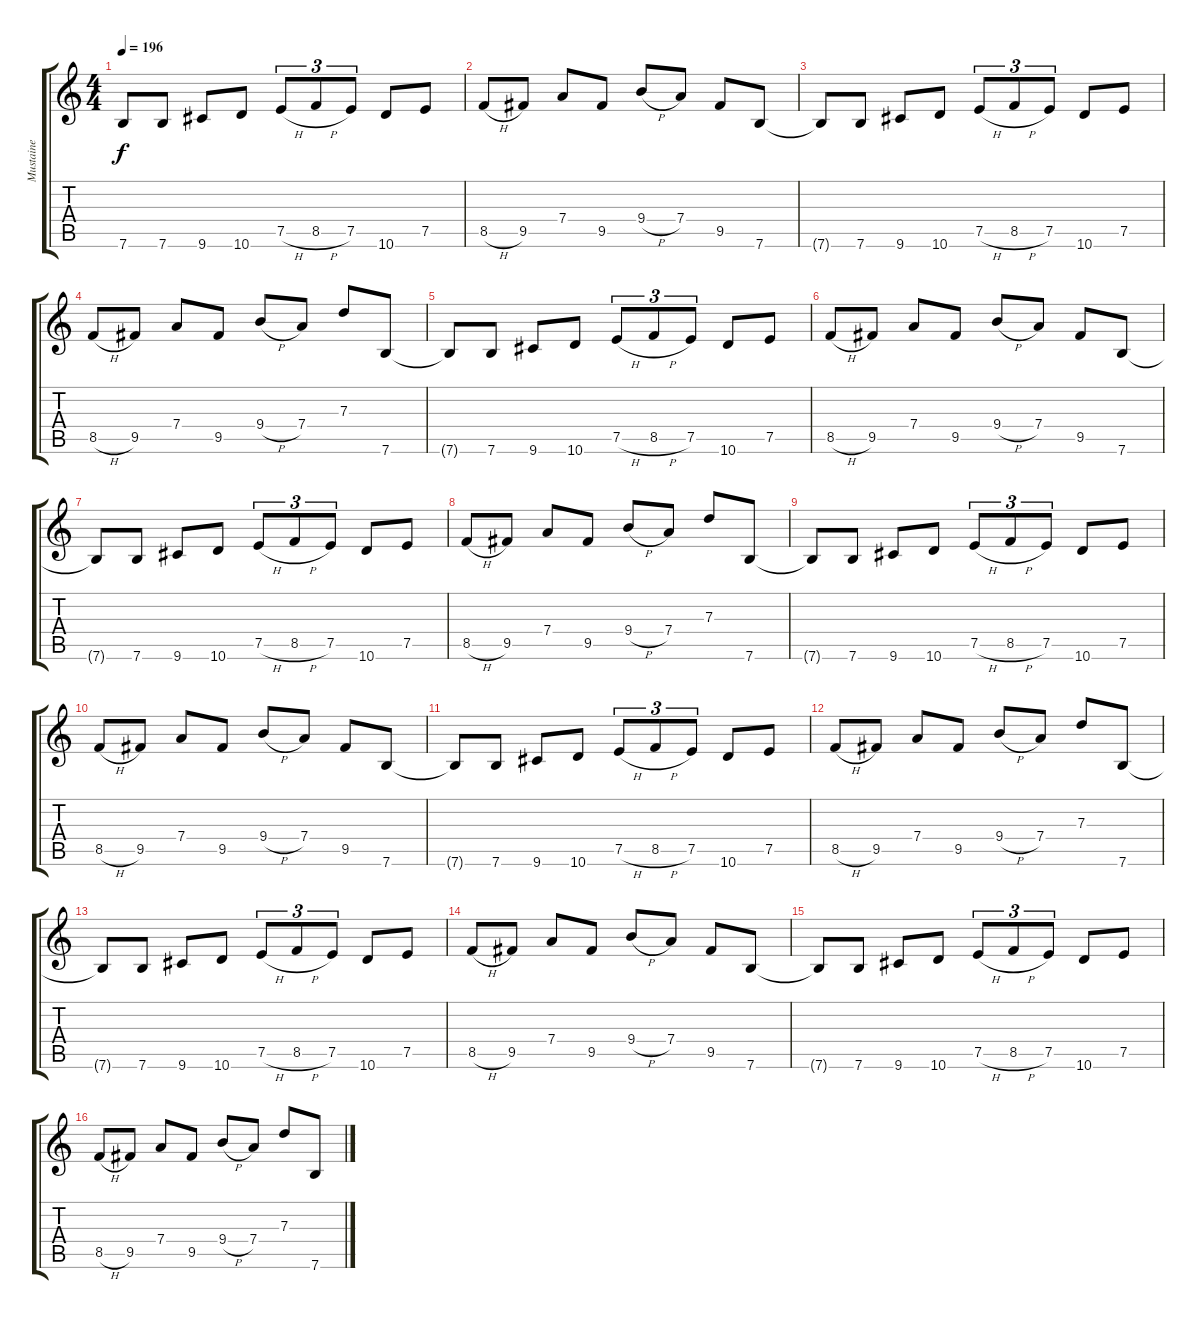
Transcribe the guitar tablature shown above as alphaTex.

\track ("Mustaine" "Mustaine") {instrument distortionguitar}
\staff {score tabs}
\tuning (E4 B3 G3 D3 A2 E2) {hide}
\ts (4 4)
\tempo 196
\clef g2
\ks c
7.6{t}.8{dy f} 7.6.8 9.6.8 10.6.8 7.5{h}.8{tu (3 2)} 8.5{h}.8{tu (3 2)} 7.5.8{tu (3 2)} 10.6.8 7.5.8 |
8.5{h}.8 9.5.8 7.4.8 9.5.8 9.4{h}.8 7.4.8 9.5.8 7.6.8 |
7.6{t}.8 7.6.8 9.6.8 10.6.8 7.5{h}.8{tu (3 2)} 8.5{h}.8{tu (3 2)} 7.5.8{tu (3 2)} 10.6.8 7.5.8 |
8.5{h}.8 9.5.8 7.4.8 9.5.8 9.4{h}.8 7.4.8 7.3.8 7.6.8 |
7.6{t}.8 7.6.8 9.6.8 10.6.8 7.5{h}.8{tu (3 2)} 8.5{h}.8{tu (3 2)} 7.5.8{tu (3 2)} 10.6.8 7.5.8 |
8.5{h}.8 9.5.8 7.4.8 9.5.8 9.4{h}.8 7.4.8 9.5.8 7.6.8 |
7.6{t}.8 7.6.8 9.6.8 10.6.8 7.5{h}.8{tu (3 2)} 8.5{h}.8{tu (3 2)} 7.5.8{tu (3 2)} 10.6.8 7.5.8 |
8.5{h}.8 9.5.8 7.4.8 9.5.8 9.4{h}.8 7.4.8 7.3.8 7.6.8 |
7.6{t}.8 7.6.8 9.6.8 10.6.8 7.5{h}.8{tu (3 2)} 8.5{h}.8{tu (3 2)} 7.5.8{tu (3 2)} 10.6.8 7.5.8 |
8.5{h}.8 9.5.8 7.4.8 9.5.8 9.4{h}.8 7.4.8 9.5.8 7.6.8 |
7.6{t}.8 7.6.8 9.6.8 10.6.8 7.5{h}.8{tu (3 2)} 8.5{h}.8{tu (3 2)} 7.5.8{tu (3 2)} 10.6.8 7.5.8 |
8.5{h}.8 9.5.8 7.4.8 9.5.8 9.4{h}.8 7.4.8 7.3.8 7.6.8 |
7.6{t}.8 7.6.8 9.6.8 10.6.8 7.5{h}.8{tu (3 2)} 8.5{h}.8{tu (3 2)} 7.5.8{tu (3 2)} 10.6.8 7.5.8 |
8.5{h}.8 9.5.8 7.4.8 9.5.8 9.4{h}.8 7.4.8 9.5.8 7.6.8 |
7.6{t}.8 7.6.8 9.6.8 10.6.8 7.5{h}.8{tu (3 2)} 8.5{h}.8{tu (3 2)} 7.5.8{tu (3 2)} 10.6.8 7.5.8 |
8.5{h}.8 9.5.8 7.4.8 9.5.8 9.4{h}.8 7.4.8 7.3.8 7.6.8
